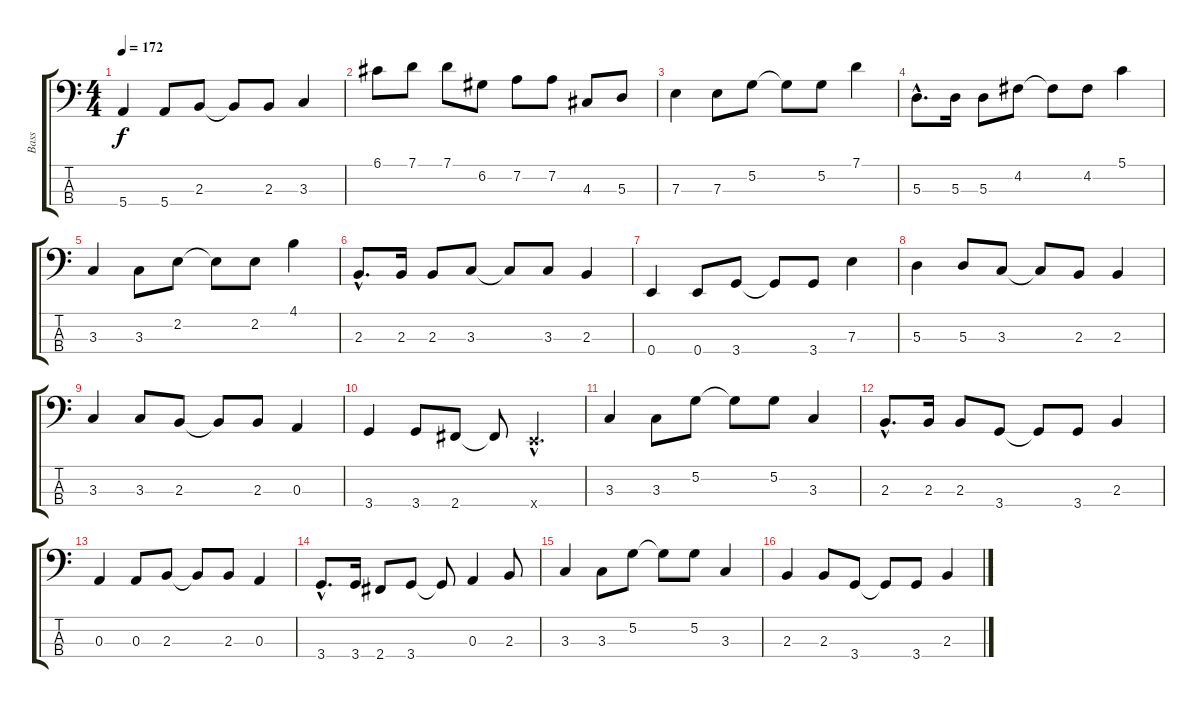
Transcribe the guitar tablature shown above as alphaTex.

\track ("Bass" "Bass") {instrument electricbasspick}
\staff {score tabs}
\tuning (G2 D2 A1 E1) {hide}
\ts (4 4)
\tempo 172
\clef f4
\ks c
5.4.4{dy f} 5.4.8 2.3.8 2.3{t}.8 2.3.8 3.3.4 |
6.1.8 7.1.8 7.1.8 6.2.8 7.2.8 7.2.8 4.3.8 5.3.8 |
7.3.4 7.3.8 5.2.8 5.2{t}.8 5.2.8 7.1.4 |
5.3{hac}.8{d} 5.3.16 5.3.8 4.2.8 4.2{t}.8 4.2.8 5.1.4 |
3.3.4 3.3.8 2.2.8 2.2{t}.8 2.2.8 4.1.4 |
2.3{hac}.8{d} 2.3.16 2.3.8 3.3.8 3.3{t}.8 3.3.8 2.3.4 |
0.4.4 0.4.8 3.4.8 3.4{t}.8 3.4.8 7.3.4 |
5.3.4 5.3.8 3.3.8 3.3{t}.8 2.3.8 2.3.4 |
3.3.4 3.3.8 2.3.8 2.3{t}.8 2.3.8 0.3.4 |
3.4.4 3.4.8 2.4.8 2.4{t}.8 0.4{hac x}.4{d} |
3.3.4 3.3.8 5.2.8 5.2{t}.8 5.2.8 3.3.4 |
2.3{hac}.8{d} 2.3.16 2.3.8 3.4.8 3.4{t}.8 3.4.8 2.3.4 |
0.3.4 0.3.8 2.3.8 2.3{t}.8 2.3.8 0.3.4 |
3.4{hac}.8{d} 3.4.16 2.4.8 3.4.8 3.4{t}.8 0.3.4 2.3.8 |
3.3.4 3.3.8 5.2.8 5.2{t}.8 5.2.8 3.3.4 |
2.3.4 2.3.8 3.4.8 3.4{t}.8 3.4.8 2.3.4
